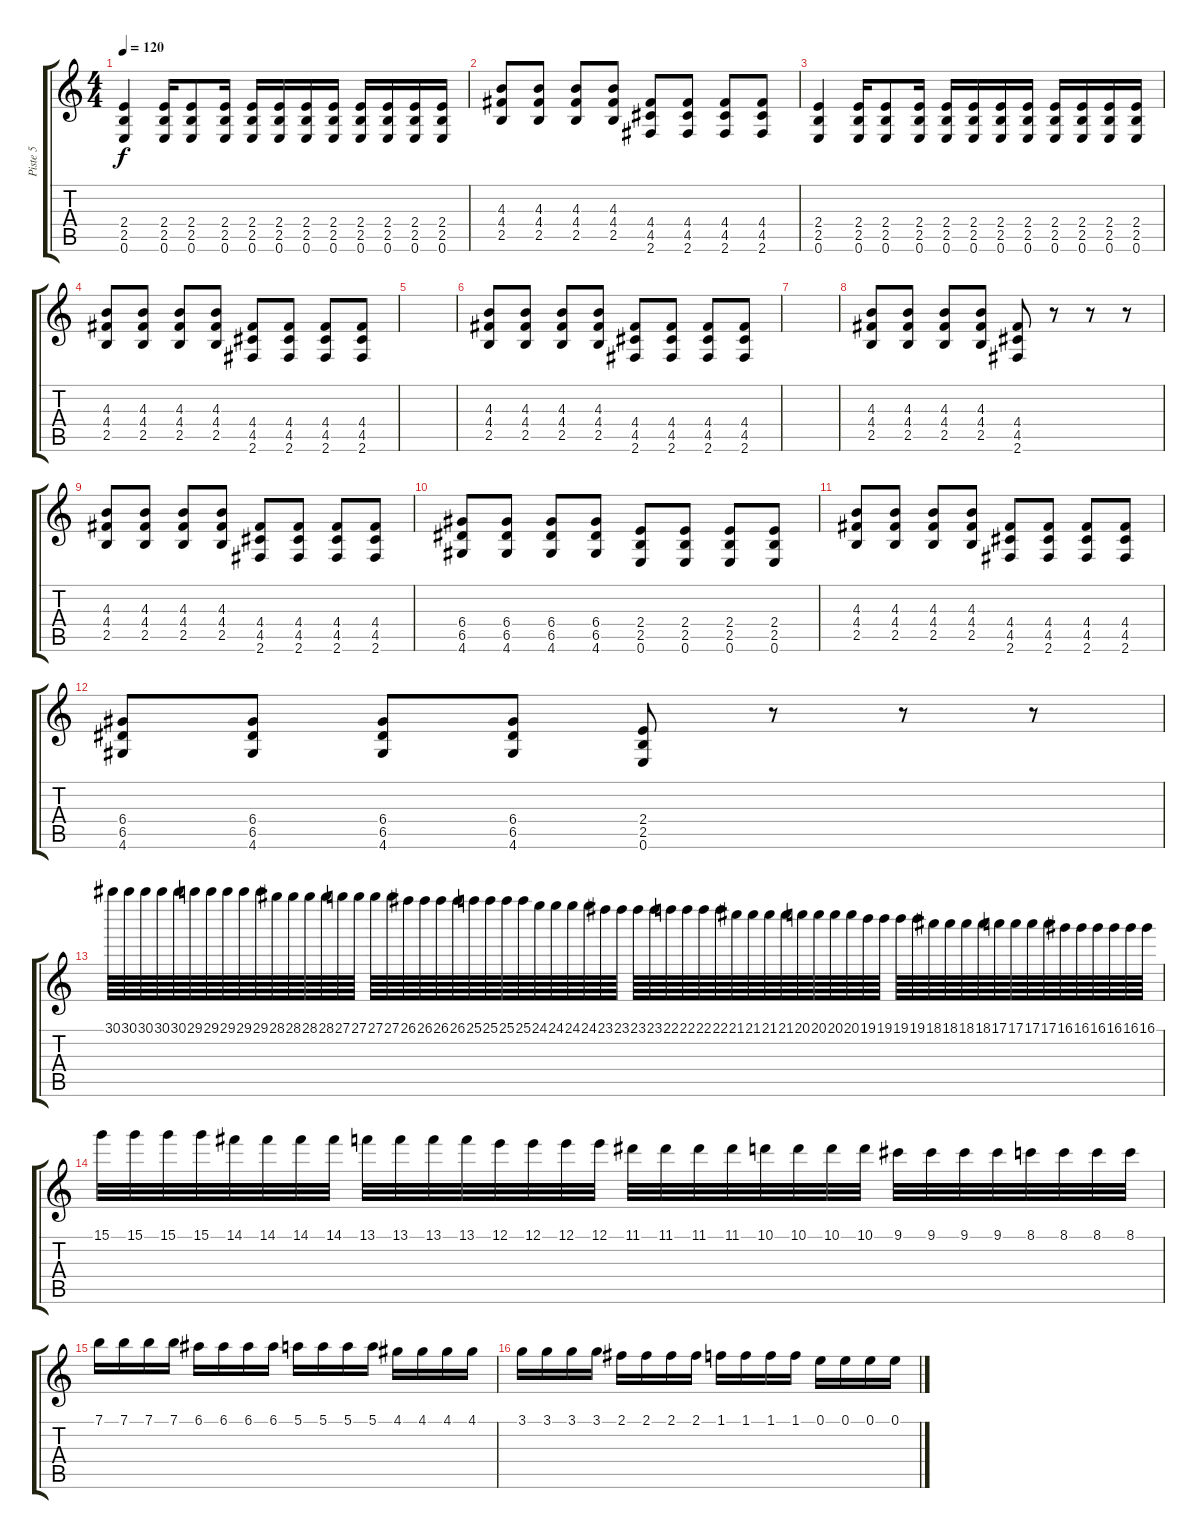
\track ("Piste 5" "Piste 5") {instrument distortionguitar}
\staff {score tabs}
\tuning (E4 B3 G3 D3 A2 E2) {hide}
\ts (4 4)
\tempo 120
\clef g2
\ks c
(2.4 2.5 0.6).4{dy f} (2.4 2.5 0.6).16 (2.4 2.5 0.6).8 (2.4 2.5 0.6).16 (2.4 2.5 0.6).16 (2.4 2.5 0.6).16 (2.4 2.5 0.6).16 (2.4 2.5 0.6).16 (2.4 2.5 0.6).16 (2.4 2.5 0.6).16 (2.4 2.5 0.6).16 (2.4 2.5 0.6).16 |
(4.3 4.4 2.5).8 (4.3 4.4 2.5).8 (4.3 4.4 2.5).8 (4.3 4.4 2.5).8 (4.4 4.5 2.6).8 (4.4 4.5 2.6).8 (4.4 4.5 2.6).8 (4.4 4.5 2.6).8 |
(2.4 2.5 0.6).4 (2.4 2.5 0.6).16 (2.4 2.5 0.6).8 (2.4 2.5 0.6).16 (2.4 2.5 0.6).16 (2.4 2.5 0.6).16 (2.4 2.5 0.6).16 (2.4 2.5 0.6).16 (2.4 2.5 0.6).16 (2.4 2.5 0.6).16 (2.4 2.5 0.6).16 (2.4 2.5 0.6).16 |
(4.3 4.4 2.5).8 (4.3 4.4 2.5).8 (4.3 4.4 2.5).8 (4.3 4.4 2.5).8 (4.4 4.5 2.6).8 (4.4 4.5 2.6).8 (4.4 4.5 2.6).8 (4.4 4.5 2.6).8 |
|
(4.3 4.4 2.5).8 (4.3 4.4 2.5).8 (4.3 4.4 2.5).8 (4.3 4.4 2.5).8 (4.4 4.5 2.6).8 (4.4 4.5 2.6).8 (4.4 4.5 2.6).8 (4.4 4.5 2.6).8 |
|
(4.3 4.4 2.5).8 (4.3 4.4 2.5).8 (4.3 4.4 2.5).8 (4.3 4.4 2.5).8 (4.4 4.5 2.6).8 r.8 r.8 r.8 |
(4.3 4.4 2.5).8 (4.3 4.4 2.5).8 (4.3 4.4 2.5).8 (4.3 4.4 2.5).8 (4.4 4.5 2.6).8 (4.4 4.5 2.6).8 (4.4 4.5 2.6).8 (4.4 4.5 2.6).8 |
(6.4 6.5 4.6).8 (6.4 6.5 4.6).8 (6.4 6.5 4.6).8 (6.4 6.5 4.6).8 (2.4 2.5 0.6).8 (2.4 2.5 0.6).8 (2.4 2.5 0.6).8 (2.4 2.5 0.6).8 |
(4.3 4.4 2.5).8 (4.3 4.4 2.5).8 (4.3 4.4 2.5).8 (4.3 4.4 2.5).8 (4.4 4.5 2.6).8 (4.4 4.5 2.6).8 (4.4 4.5 2.6).8 (4.4 4.5 2.6).8 |
(6.4 6.5 4.6).8 (6.4 6.5 4.6).8 (6.4 6.5 4.6).8 (6.4 6.5 4.6).8 (2.4 2.5 0.6).8 r.8 r.8 r.8 |
30.1.64{volume 4} 30.1.64 30.1.64 30.1.64 30.1.64 29.1.64 29.1.64 29.1.64 29.1.64 29.1.64 28.1.64 28.1.64 28.1.64 28.1.64 27.1.64 27.1.64 27.1.64 27.1.64 26.1.64 26.1.64 26.1.64 26.1.64 25.1.64 25.1.64 25.1.64 25.1.64 24.1.64 24.1.64 24.1.64 24.1.64 23.1.64 23.1.64 23.1.64 23.1.64 22.1.64 22.1.64 22.1.64 22.1.64 21.1.64 21.1.64 21.1.64 21.1.64 20.1.64 20.1.64 20.1.64 20.1.64 19.1.64 19.1.64 19.1.64 19.1.64 18.1.64 18.1.64 18.1.64 18.1.64 17.1.64 17.1.64 17.1.64 17.1.64 16.1.64 16.1.64 16.1.64 16.1.64 16.1.64 16.1.64 |
15.1.32 15.1.32 15.1.32 15.1.32 14.1.32 14.1.32 14.1.32 14.1.32 13.1.32 13.1.32 13.1.32 13.1.32 12.1.32 12.1.32 12.1.32 12.1.32 11.1.32 11.1.32 11.1.32 11.1.32 10.1.32 10.1.32 10.1.32 10.1.32 9.1.32 9.1.32 9.1.32 9.1.32 8.1.32 8.1.32 8.1.32 8.1.32 |
7.1.16 7.1.16 7.1.16 7.1.16 6.1.16 6.1.16 6.1.16 6.1.16 5.1.16 5.1.16 5.1.16 5.1.16 4.1.16 4.1.16 4.1.16 4.1.16 |
3.1.16 3.1.16 3.1.16 3.1.16 2.1.16 2.1.16 2.1.16 2.1.16 1.1.16 1.1.16 1.1.16 1.1.16 0.1.16 0.1.16 0.1.16 0.1.16
